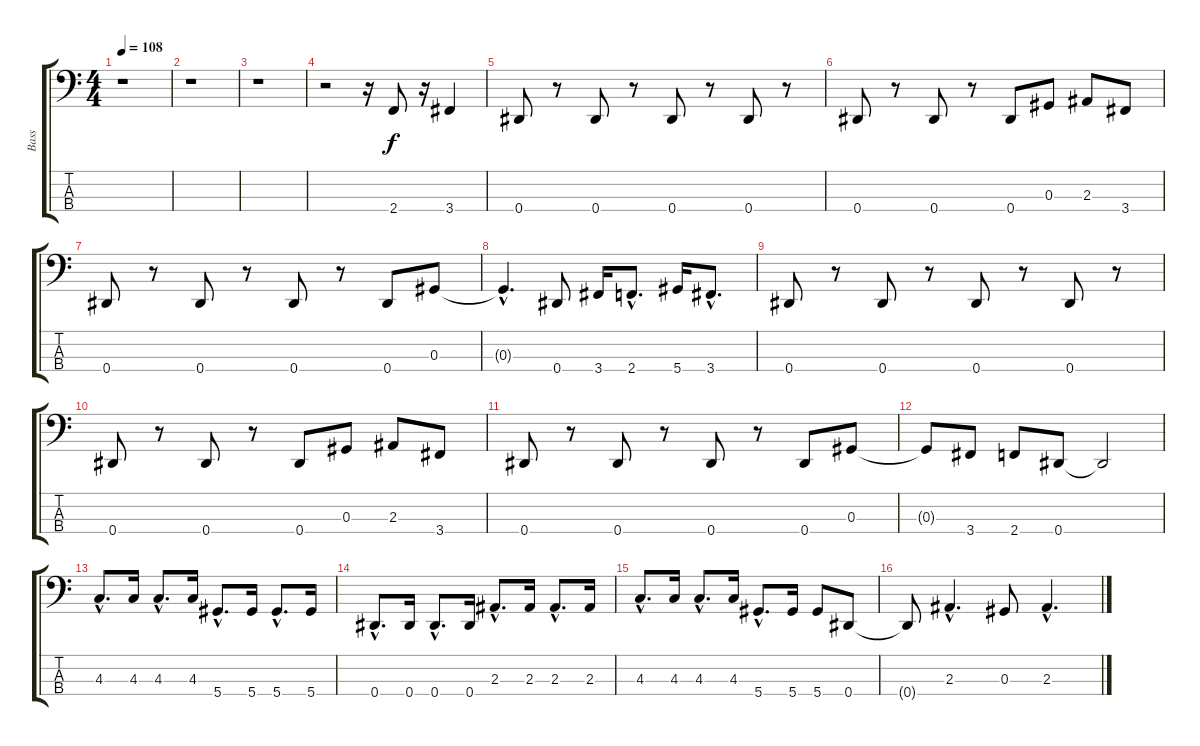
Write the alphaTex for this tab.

\track ("Bass" "Bass") {instrument electricbassfinger}
\staff {score tabs}
\tuning (Gb2 Db2 Ab1 Eb1) {hide}
\ts (4 4)
\tempo 108
\clef f4
\ks c
r.1{dy f instrument electricbassfinger} |
r.1 |
r.1 |
r.2 r.16 2.4.8 r.16 3.4.4 |
0.4.8 r.8 0.4.8 r.8 0.4.8 r.8 0.4.8 r.8 |
0.4.8 r.8 0.4.8 r.8 0.4.8 0.3.8 2.3.8 3.4.8 |
0.4.8 r.8 0.4.8 r.8 0.4.8 r.8 0.4.8 0.3.8 |
0.3{hac t}.4{d} 0.4.8 3.4.16 2.4{hac}.8{d} 5.4.16 3.4{hac}.8{d} |
0.4.8 r.8 0.4.8 r.8 0.4.8 r.8 0.4.8 r.8 |
0.4.8 r.8 0.4.8 r.8 0.4.8 0.3.8 2.3.8 3.4.8 |
0.4.8 r.8 0.4.8 r.8 0.4.8 r.8 0.4.8 0.3.8 |
0.3{t}.8 3.4.8 2.4.8 0.4.8 0.4{t}.2 |
4.3{hac}.8{d} 4.3.16 4.3{hac}.8{d} 4.3.16 5.4{hac}.8{d} 5.4.16 5.4{hac}.8{d} 5.4.16 |
0.4{hac}.8{d} 0.4.16 0.4{hac}.8{d} 0.4.16 2.3{hac}.8{d} 2.3.16 2.3{hac}.8{d} 2.3.16 |
4.3{hac}.8{d} 4.3.16 4.3{hac}.8{d} 4.3.16 5.4{hac}.8{d} 5.4.16 5.4.8 0.4.8 |
0.4{t}.8 2.3{hac}.4{d} 0.3.8 2.3{hac}.4{d}
